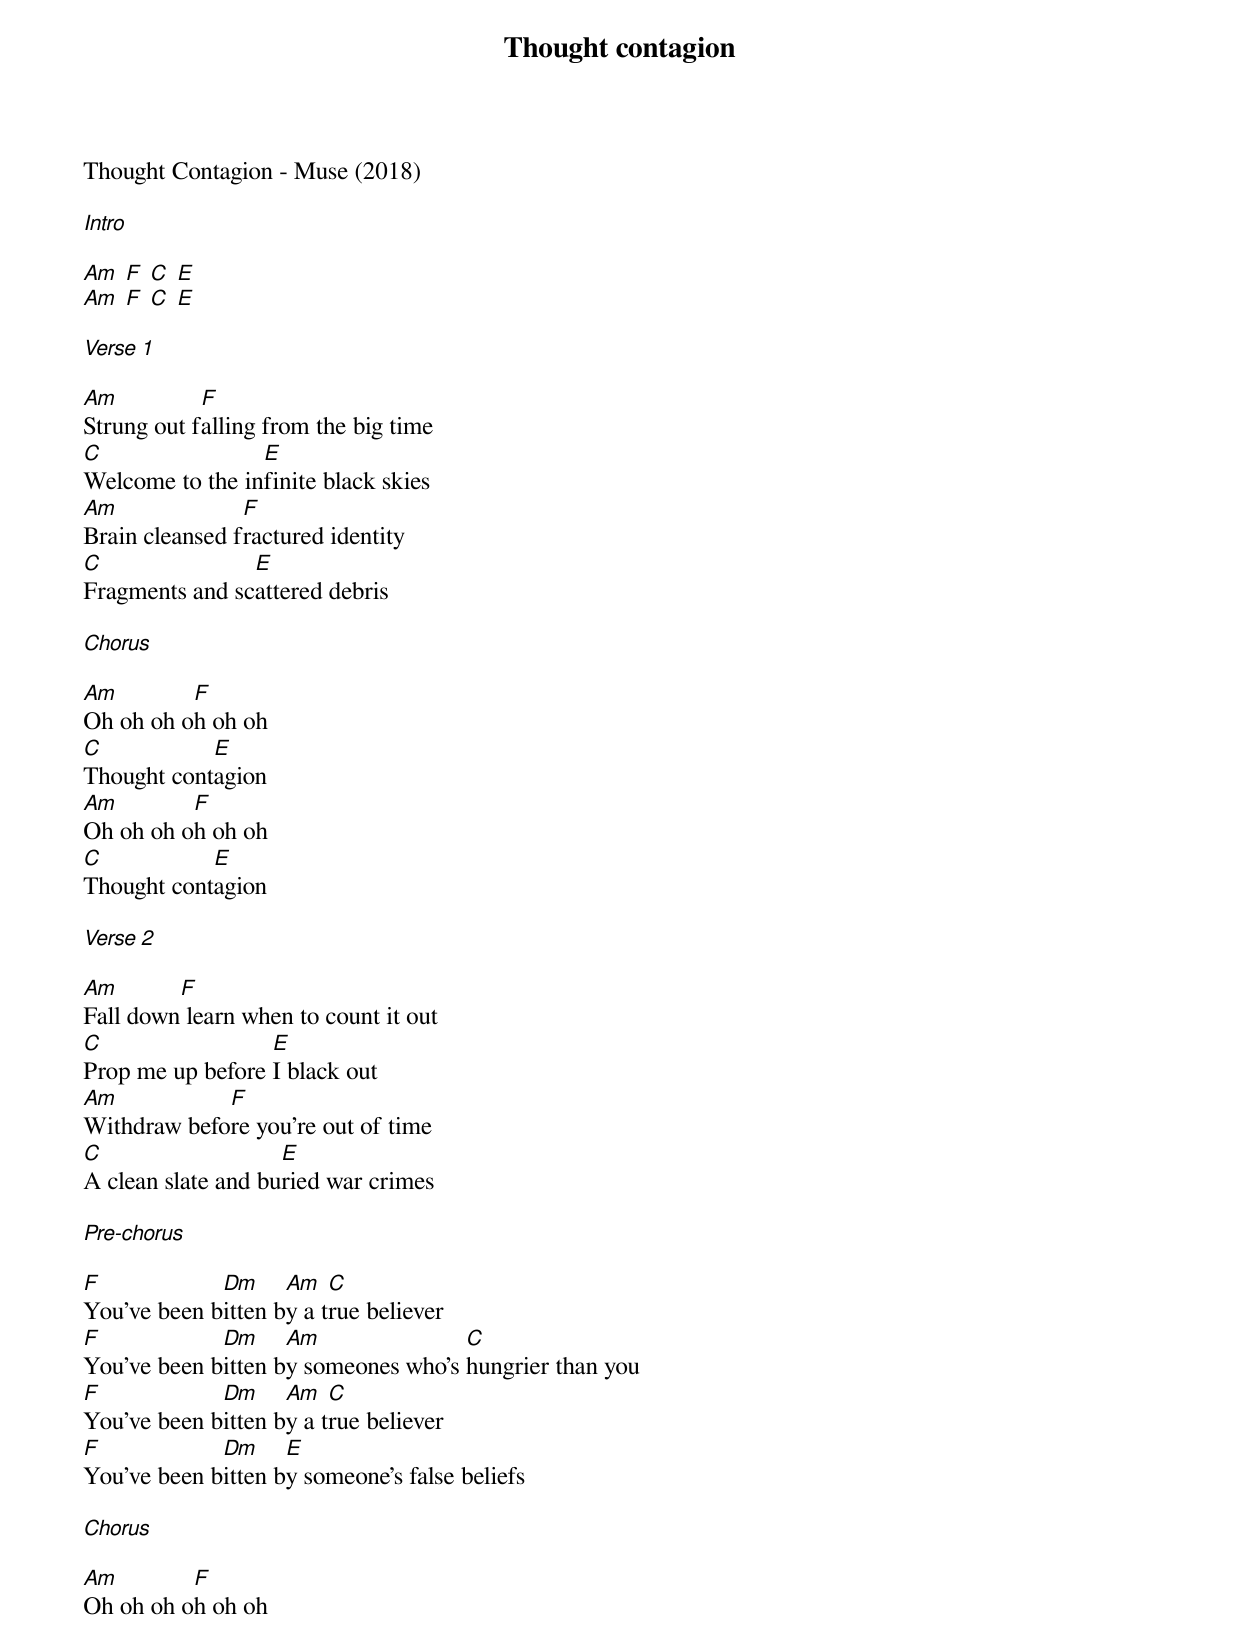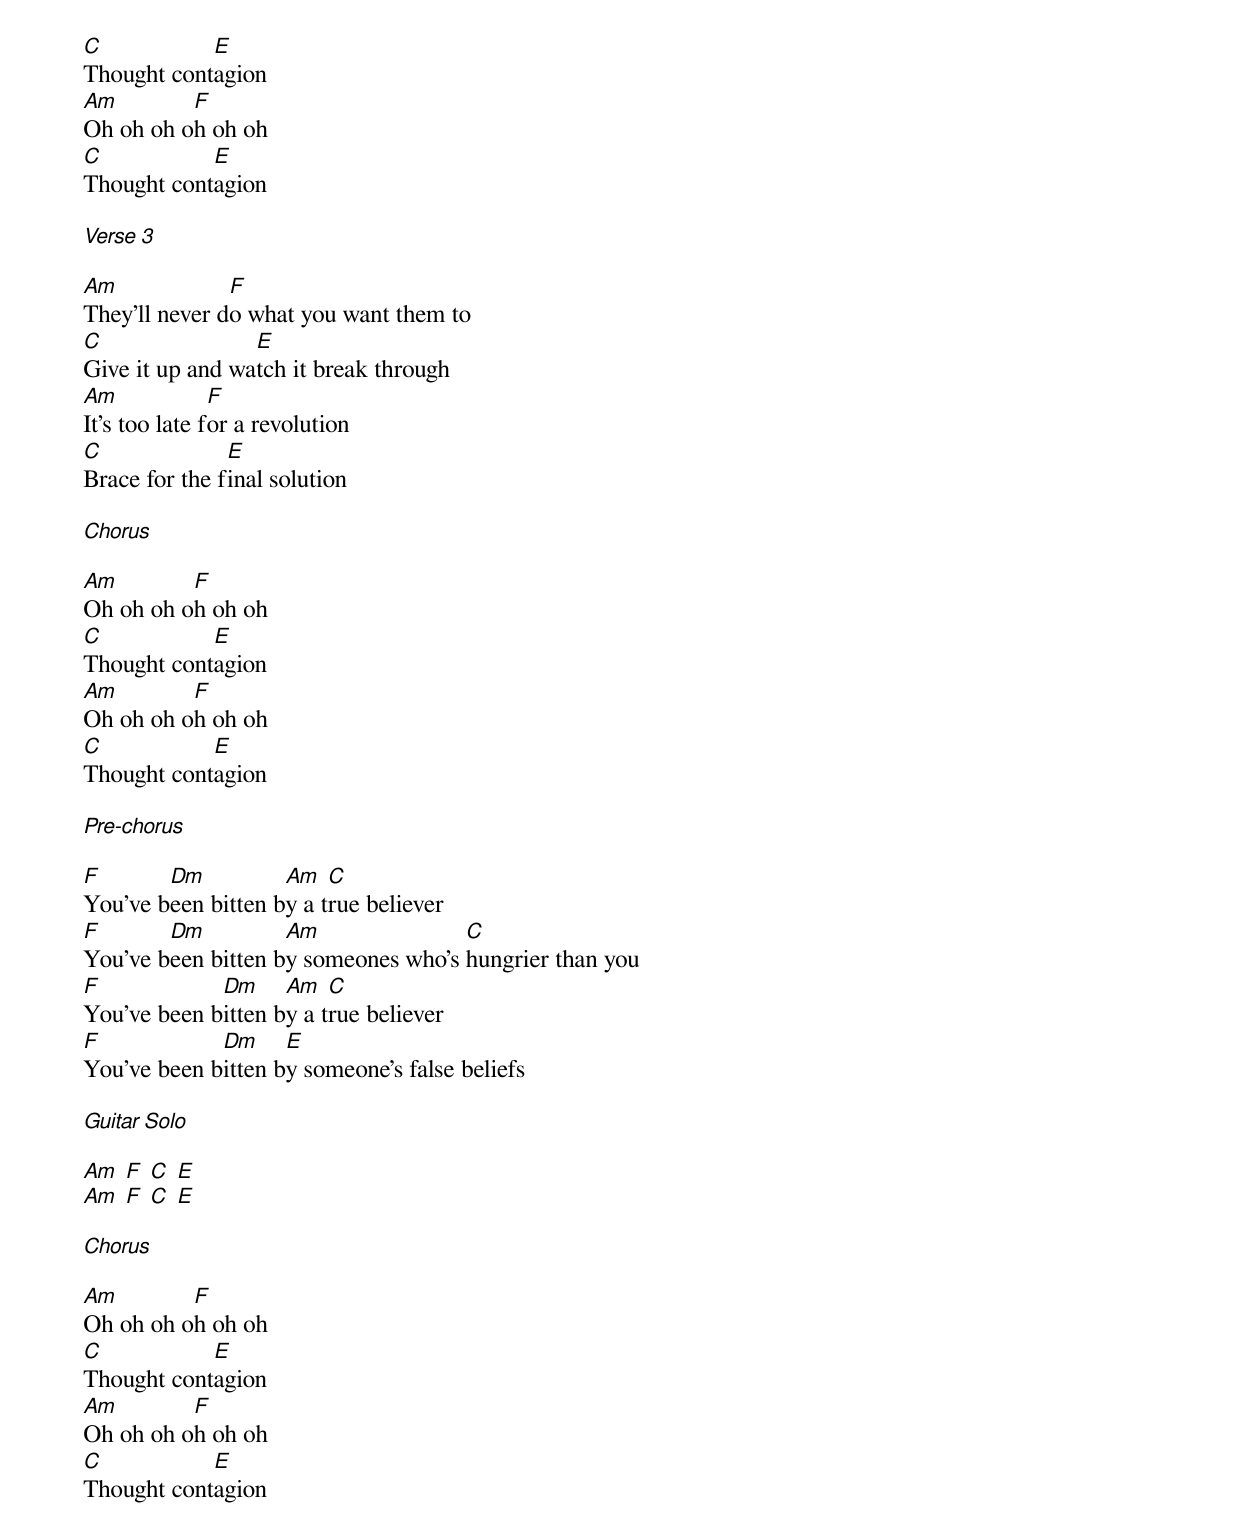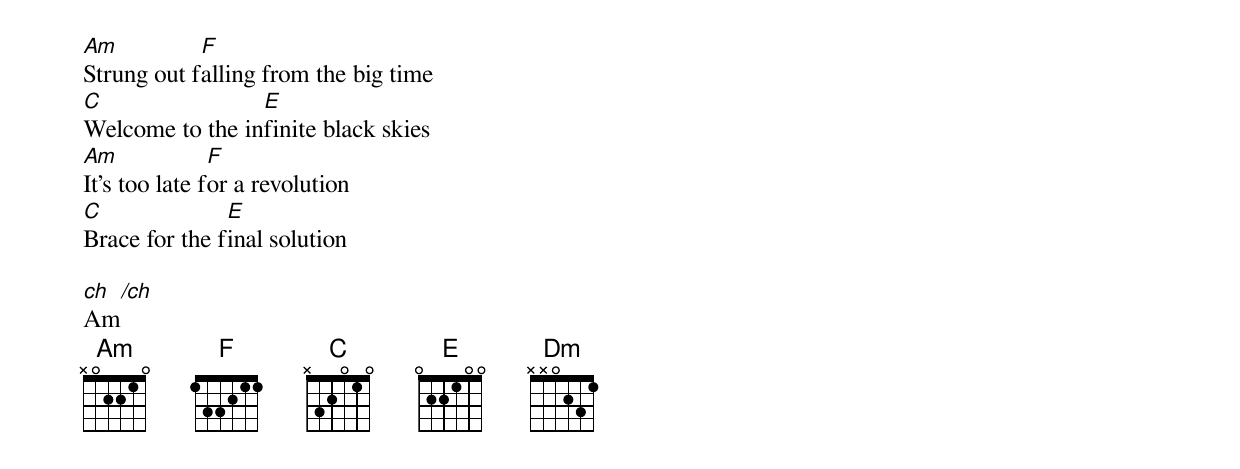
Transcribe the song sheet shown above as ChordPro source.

{title: Thought contagion}

Thought Contagion - Muse (2018)

[Intro]

[Am] [F] [C] [E]
[Am] [F] [C] [E]

[Verse 1]

[Am]Strung out f[F]alling from the big time
[C]Welcome to the in[E]finite black skies
[Am]Brain cleansed f[F]ractured identity
[C]Fragments and sc[E]attered debris

[Chorus]

[Am]Oh oh oh o[F]h oh oh
[C]Thought cont[E]agion
[Am]Oh oh oh o[F]h oh oh
[C]Thought cont[E]agion

[Verse 2]

[Am]Fall down[F] learn when to count it out
[C]Prop me up before [E]I black out
[Am]Withdraw befo[F]re you're out of time
[C]A clean slate and bu[E]ried war crimes

[Pre-chorus]

[F]You've been b[Dm]itten b[Am]y a t[C]rue believer
[F]You've been b[Dm]itten b[Am]y someones who's [C]hungrier than you
[F]You've been b[Dm]itten b[Am]y a t[C]rue believer
[F]You've been b[Dm]itten b[E]y someone's false beliefs

[Chorus]

[Am]Oh oh oh o[F]h oh oh
[C]Thought cont[E]agion
[Am]Oh oh oh o[F]h oh oh
[C]Thought cont[E]agion

[Verse 3]

[Am]They'll never d[F]o what you want them to
[C]Give it up and wa[E]tch it break through
[Am]It's too late f[F]or a revolution
[C]Brace for the f[E]inal solution

[Chorus]

[Am]Oh oh oh o[F]h oh oh
[C]Thought cont[E]agion
[Am]Oh oh oh o[F]h oh oh
[C]Thought cont[E]agion

[Pre-chorus]

[F]You've b[Dm]een bitten b[Am]y a t[C]rue believer
[F]You've b[Dm]een bitten b[Am]y someones who's [C]hungrier than you
[F]You've been b[Dm]itten b[Am]y a t[C]rue believer
[F]You've been b[Dm]itten b[E]y someone's false beliefs

[Guitar Solo]

[Am] [F] [C] [E]
[Am] [F] [C] [E]

[Chorus]

[Am]Oh oh oh o[F]h oh oh
[C]Thought cont[E]agion
[Am]Oh oh oh o[F]h oh oh
[C]Thought cont[E]agion
[Am]Strung out f[F]alling from the big time
[C]Welcome to the in[E]finite black skies
[Am]It's too late f[F]or a revolution
[C]Brace for the f[E]inal solution

[ch]Am[/ch]
